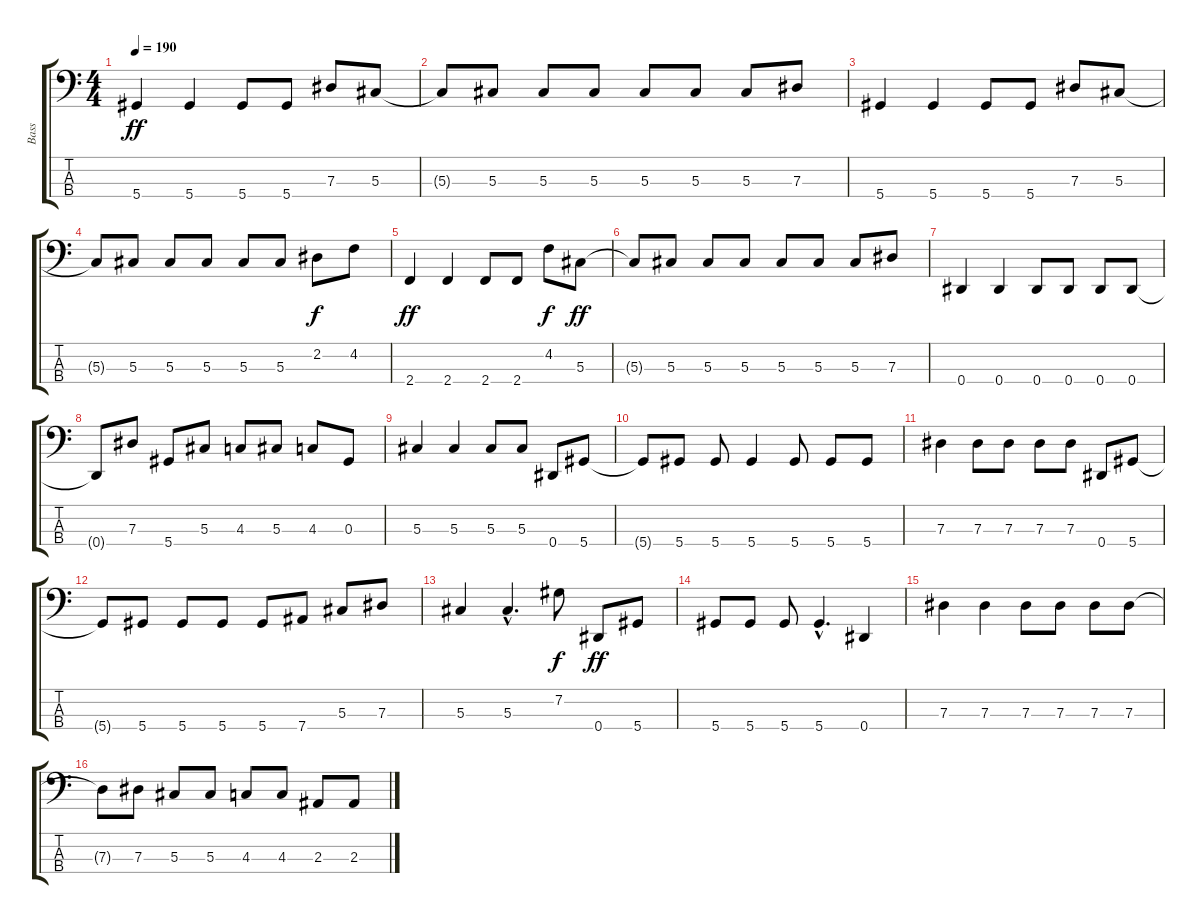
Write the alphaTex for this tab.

\track ("Bass" "Bass") {instrument electricbasspick}
\staff {score tabs}
\tuning (Gb2 Db2 Ab1 Eb1) {hide}
\ts (4 4)
\tempo 190
\clef f4
\ks c
5.4.4{dy ff} 5.4.4 5.4.8 5.4.8 7.3.8 5.3.8 |
5.3{t}.8 5.3.8 5.3.8 5.3.8 5.3.8 5.3.8 5.3.8 7.3.8 |
5.4.4 5.4.4 5.4.8 5.4.8 7.3.8 5.3.8 |
5.3{t}.8 5.3.8 5.3.8 5.3.8 5.3.8 5.3.8 2.2.8{dy f} 4.2.8 |
2.4.4{dy ff} 2.4.4 2.4.8 2.4.8 4.2.8{dy f} 5.3.8{dy ff} |
5.3{t}.8 5.3.8 5.3.8 5.3.8 5.3.8 5.3.8 5.3.8 7.3.8 |
0.4.4 0.4.4 0.4.8 0.4.8 0.4.8 0.4.8 |
0.4{t}.8 7.3.8 5.4.8 5.3.8 4.3.8 5.3.8 4.3.8 0.3.8 |
5.3.4 5.3.4 5.3.8 5.3.8 0.4.8 5.4.8 |
5.4{t}.8 5.4.8 5.4.8 5.4.4 5.4.8 5.4.8 5.4.8 |
7.3.4 7.3.8 7.3.8 7.3.8 7.3.8 0.4.8 5.4.8 |
5.4{t}.8 5.4.8 5.4.8 5.4.8 5.4.8 7.4.8 5.3.8 7.3.8 |
5.3.4 5.3{hac}.4{d} 7.2.8{dy f} 0.4.8{dy ff} 5.4.8 |
5.4.8 5.4.8 5.4.8 5.4{hac}.4{d} 0.4.4 |
7.3.4 7.3.4 7.3.8 7.3.8 7.3.8 7.3.8 |
7.3{t}.8 7.3.8 5.3.8 5.3.8 4.3.8 4.3.8 2.3.8 2.3.8
